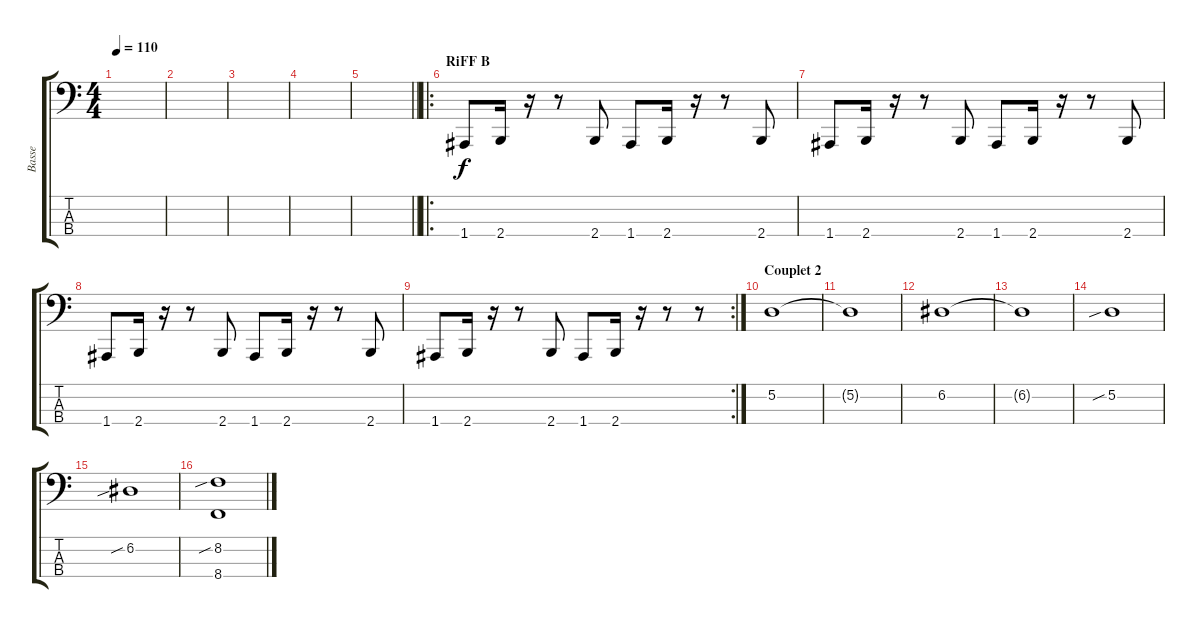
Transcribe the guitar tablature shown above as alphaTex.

\track ("Basse" "Basse") {instrument electricbassfinger}
\staff {score tabs}
\tuning (D2 A1 E1 A0) {hide}
\ts (4 4)
\tempo 110
\clef f4
\ks c
|
|
|
|
\barLineRight lightlight
|
\ro
\section ("" "RiFF B")
1.4.8 2.4.16 r.16 r.8 2.4.8 1.4.8 2.4.16 r.16 r.8 2.4.8 |
1.4.8 2.4.16 r.16 r.8 2.4.8 1.4.8 2.4.16 r.16 r.8 2.4.8 |
1.4.8 2.4.16 r.16 r.8 2.4.8 1.4.8 2.4.16 r.16 r.8 2.4.8 |
\rc 2
1.4.8 2.4.16 r.16 r.8 2.4.8 1.4.8 2.4.16 r.16 r.8 r.8 |
\section ("" "Couplet 2")
5.2.1 |
5.2{t}.1 |
6.2.1 |
6.2{t}.1 |
5.2{sib}.1 |
6.2{sib}.1 |
(8.2{sib} 8.4).1
